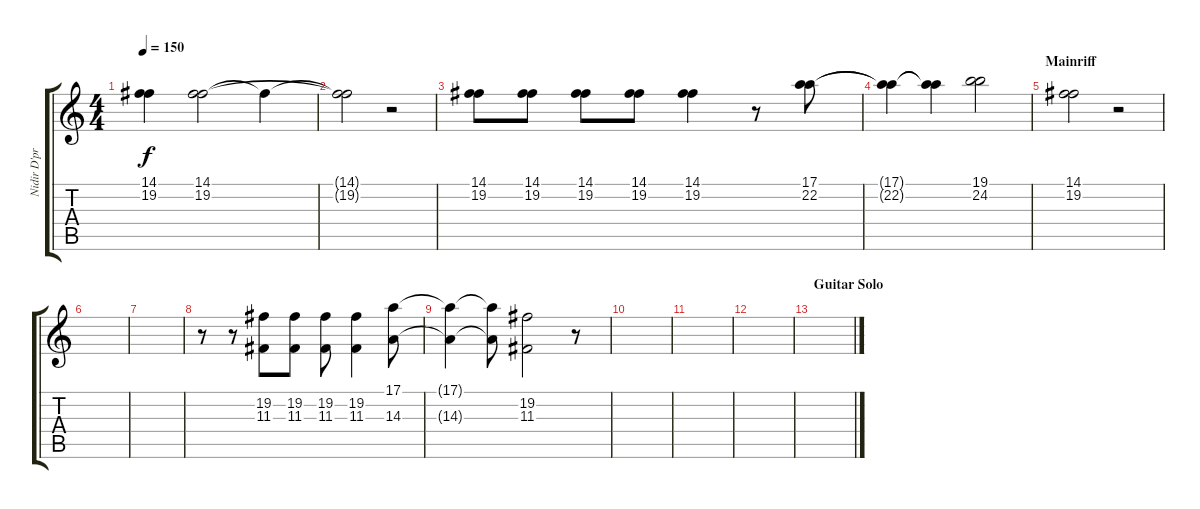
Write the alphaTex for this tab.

\track ("Nidir D'priest - Lead Vocals" "Nidir D'pr") {instrument stringensemble1}
\staff {score tabs}
\tuning (E4 B3 G3 D3 A2 E2) {hide}
\ts (4 4)
\tempo 150
\clef g2
\ks c
(14.1 19.2).4{dy f} (14.1 19.2).2 19.2{t}.4 |
(14.1{t} 19.2{t}).2 r.2 |
(14.1 19.2).8 (14.1 19.2).8 (14.1 19.2).8 (14.1 19.2).8 (14.1 19.2).4 r.8 (17.1 22.2).8 |
(17.1{t} 22.2{t}).4 (17.1{t} 22.2{t}).4 (19.1 24.2).2 |
\section ("" "Mainriff")
(14.1 19.2).2 r.2 |
|
|
r.8 r.8 (19.2 11.3).8 (19.2 11.3).8 (19.2 11.3).8 (19.2 11.3).4 (17.1 14.3).8 |
(17.1{t} 14.3{t}).4 (17.1{t} 14.3{t}).8 (19.2 11.3).2 r.8 |
|
|
|
\section ("" "Guitar Solo")
